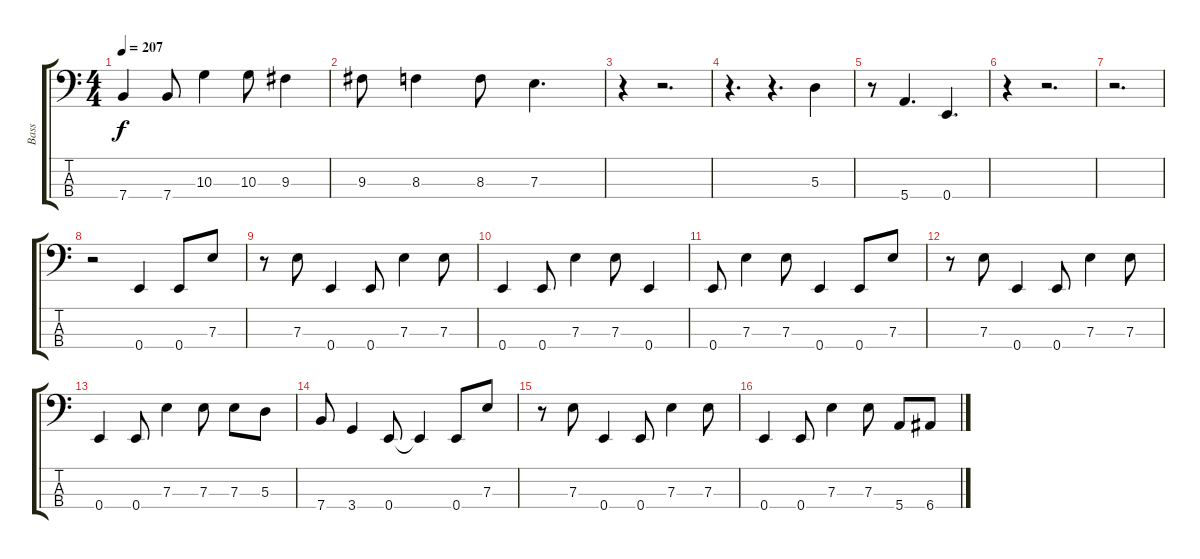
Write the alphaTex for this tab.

\track ("Bass" "Bass") {instrument electricbassfinger}
\staff {score tabs}
\tuning (G2 D2 A1 E1) {hide}
\ts (4 4)
\tempo 207
\clef f4
\ks c
7.4.4{dy f} 7.4.8 10.3.4 10.3.8 9.3.4 |
9.3.8 8.3.4 8.3.8 7.3.4{d} |
r.4 r.2{d} |
r.4{d} r.4{d} 5.3.4 |
r.8 5.4.4{d} 0.4.4{d} |
r.4 r.2{d} |
r.2{d} |
r.2 0.4.4 0.4.8 7.3.8 |
r.8 7.3.8 0.4.4 0.4.8 7.3.4 7.3.8 |
0.4.4 0.4.8 7.3.4 7.3.8 0.4.4 |
0.4.8 7.3.4 7.3.8 0.4.4 0.4.8 7.3.8 |
r.8 7.3.8 0.4.4 0.4.8 7.3.4 7.3.8 |
0.4.4 0.4.8 7.3.4 7.3.8 7.3.8 5.3.8 |
7.4.8 3.4.4 0.4.8 0.4{t}.4 0.4.8 7.3.8 |
r.8 7.3.8 0.4.4 0.4.8 7.3.4 7.3.8 |
0.4.4 0.4.8 7.3.4 7.3.8 5.4.8 6.4.8
